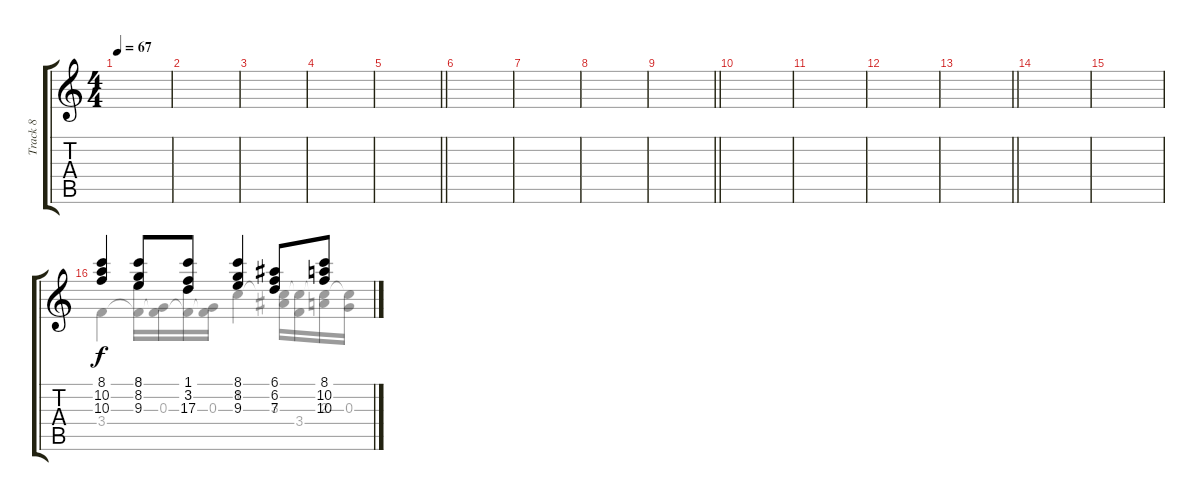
\track ("Track 8" "Track 8") {instrument drawbarorgan}
\staff {score tabs}
\tuning (E5 B4 G4 D4 A3 E3) {hide}
\voice
\ts (4 4)
\tempo 67
\clef g2
\ks c
|
|
|
|
\barLineRight lightlight
|
|
|
|
\barLineRight lightlight
|
|
|
|
\barLineRight lightlight
|
|
|
(8.1 10.2 10.3).4 (8.1 8.2 9.3).8 (1.1 3.2 17.3).8 (8.1 8.2 9.3).4 (6.1 6.2 7.3).8 (8.1 10.2 10.3).8
\voice
\clef g2
\ottava regular
\simile none
\ks c
|
|
|
|
\barLineRight lightlight
|
|
|
|
\barLineRight lightlight
|
|
|
|
\barLineRight lightlight
|
|
|
3.4.4 (0.1 3.4{t}).16 (0.3 3.4{t}).16 (3.2 3.4{t}).16 (0.3 3.4{t}).16 1.2.4 (1.2{t} 3.3).16 (1.2{t} 3.4).16 (1.2{t} 2.3).16 (1.2{t} 0.3).16
